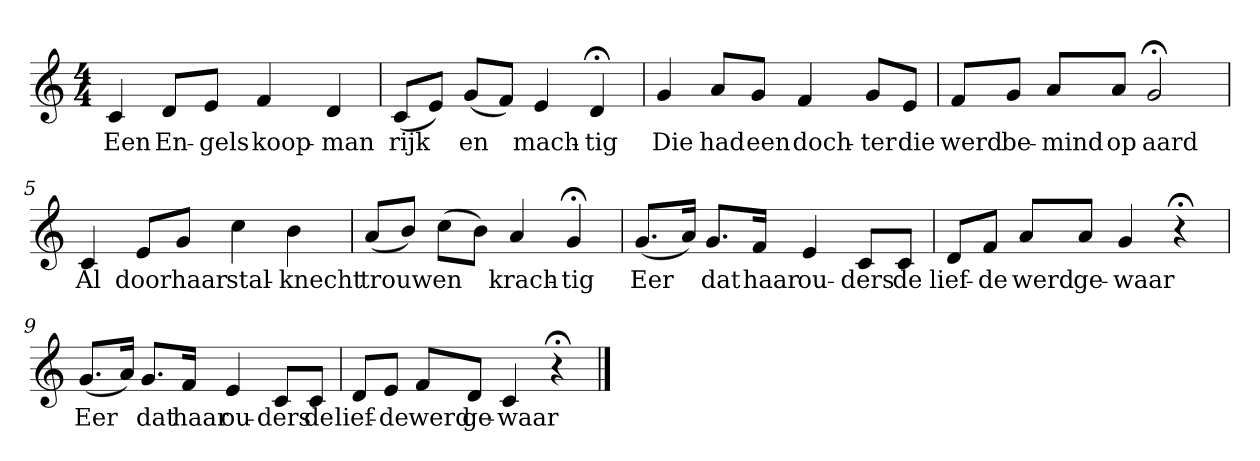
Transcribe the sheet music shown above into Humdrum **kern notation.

**kern	**text
*part1	*part1
*staff1	*staff1
*k[]	*
*C:	*
*M4/4	*
*MM120	*
=1	=1
4c	Een
8dL	En-
8eJ	-gels
4f	koop-
4d	-man
=2	=2
(8cL	rijk
8eJ)	.
(8gL	en
8fJ)	.
4e	mach-
4d;<	-tig
=3	=3
4g	Die
8aL	had
8gJ	een
4f	doch-
8gL	-ter
8eJ	die
=4	=4
8fL	werd
8gJ	be-
8aL	-mind
8aJ	op
2g;<	aard
=5	=5
4c	Al
8eL	door
8gJ	haar
4cc	stal-
4b	-knecht
=6	=6
(8aL	trouw
8bJ)	.
(8ccL	en
8bJ)	.
4a	krach-
4g;<	-tig
=7	=7
(8.gL	Eer
16aJk)	.
8.gL	dat
16fJk	haar
4e	ou-
8cL	-ders
8cJ	de
=8	=8
8dL	lief-
8fJ	-de
8aL	werd
8aJ	ge-
4g	-waar
4r;<	.
=9	=9
(8.gL	Eer
16aJk)	.
8.gL	dat
16fJk	haar
4e	ou-
8cL	-ders
8cJ	de
=10	=10
8dL	lief-
8eJ	-de
8fL	werd
8dJ	ge-
4c	-waar
4r;<	.
==	==
*-	*-
